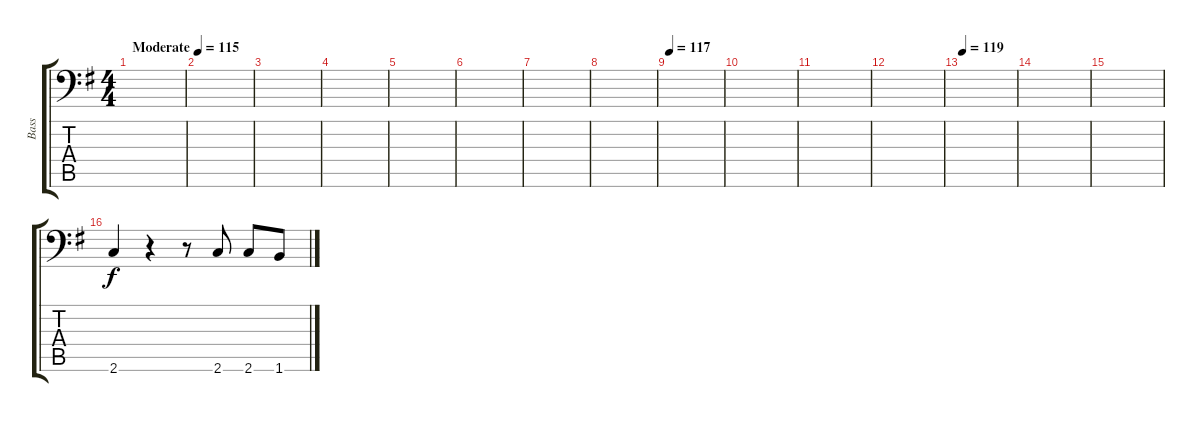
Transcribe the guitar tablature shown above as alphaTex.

\track ("Bass" "Bass") {instrument electricbassfinger}
\staff {score tabs}
\tuning (E4 B3 G3 D3 A2 Bb1) {hide}
\ts (4 4)
\tempo (115 "Moderate")
\clef f4
\ks g
|
|
|
|
|
|
|
|
\tempo 117
|
|
|
|
\tempo 119
|
|
|
2.6.4 r.4 r.8 2.6.8 2.6.8 1.6.8
